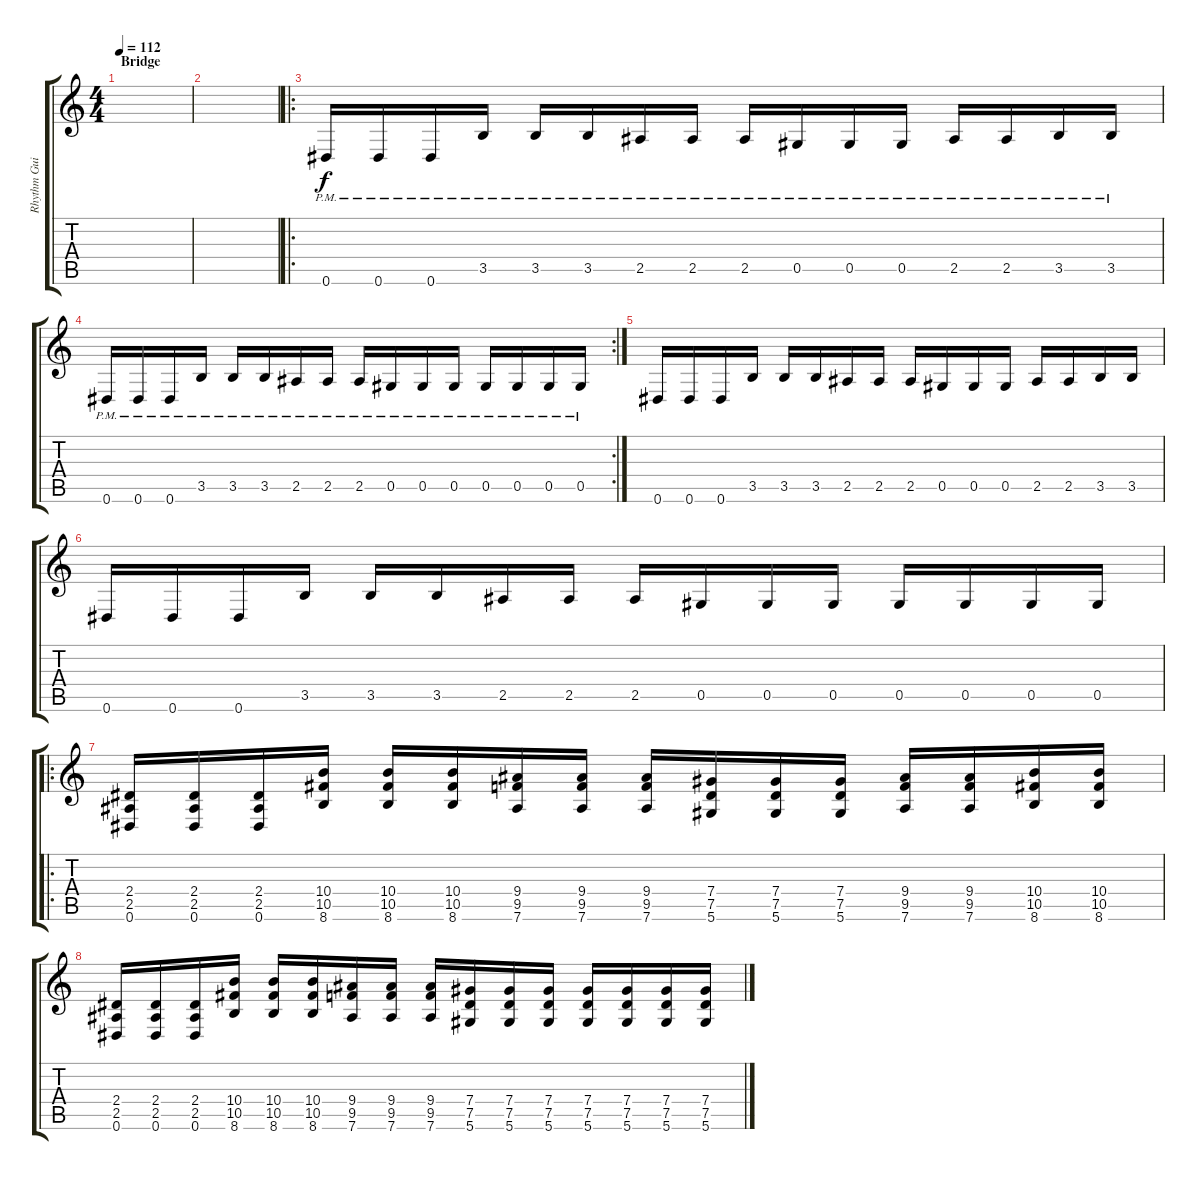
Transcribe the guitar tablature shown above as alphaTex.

\track ("Rhythm Guitar" "Rhythm Gui") {instrument distortionguitar}
\staff {score tabs}
\tuning (Eb4 Bb3 Gb3 Db3 Ab2 Eb2) {hide}
\ts (4 4)
\section ("" "Bridge")
\tempo 112
\clef g2
\ks c
|
|
\ro
0.6{pm}.16 0.6{pm}.16 0.6{pm}.16 3.5{pm}.16 3.5{pm}.16 3.5{pm}.16 2.5{pm}.16 2.5{pm}.16 2.5{pm}.16 0.5{pm}.16 0.5{pm}.16 0.5{pm}.16 2.5{pm}.16 2.5{pm}.16 3.5{pm}.16 3.5{pm}.16 |
\rc 2
0.6{pm}.16 0.6{pm}.16 0.6{pm}.16 3.5{pm}.16 3.5{pm}.16 3.5{pm}.16 2.5{pm}.16 2.5{pm}.16 2.5{pm}.16 0.5{pm}.16 0.5{pm}.16 0.5{pm}.16 0.5{pm}.16 0.5{pm}.16 0.5{pm}.16 0.5{pm}.16 |
0.6.16 0.6.16 0.6.16 3.5.16 3.5.16 3.5.16 2.5.16 2.5.16 2.5.16 0.5.16 0.5.16 0.5.16 2.5.16 2.5.16 3.5.16 3.5.16 |
0.6.16 0.6.16 0.6.16 3.5.16 3.5.16 3.5.16 2.5.16 2.5.16 2.5.16 0.5.16 0.5.16 0.5.16 0.5.16 0.5.16 0.5.16 0.5.16 |
\ro
(2.4 2.5 0.6).16 (2.4 2.5 0.6).16 (2.4 2.5 0.6).16 (10.4 10.5 8.6).16 (10.4 10.5 8.6).16 (10.4 10.5 8.6).16 (9.4 9.5 7.6).16 (9.4 9.5 7.6).16 (9.4 9.5 7.6).16 (7.4 7.5 5.6).16 (7.4 7.5 5.6).16 (7.4 7.5 5.6).16 (9.4 9.5 7.6).16 (9.4 9.5 7.6).16 (10.4 10.5 8.6).16 (10.4 10.5 8.6).16 |
(2.4 2.5 0.6).16 (2.4 2.5 0.6).16 (2.4 2.5 0.6).16 (10.4 10.5 8.6).16 (10.4 10.5 8.6).16 (10.4 10.5 8.6).16 (9.4 9.5 7.6).16 (9.4 9.5 7.6).16 (9.4 9.5 7.6).16 (7.4 7.5 5.6).16 (7.4 7.5 5.6).16 (7.4 7.5 5.6).16 (7.4 7.5 5.6).16 (7.4 7.5 5.6).16 (7.4 7.5 5.6).16 (7.4 7.5 5.6).16
